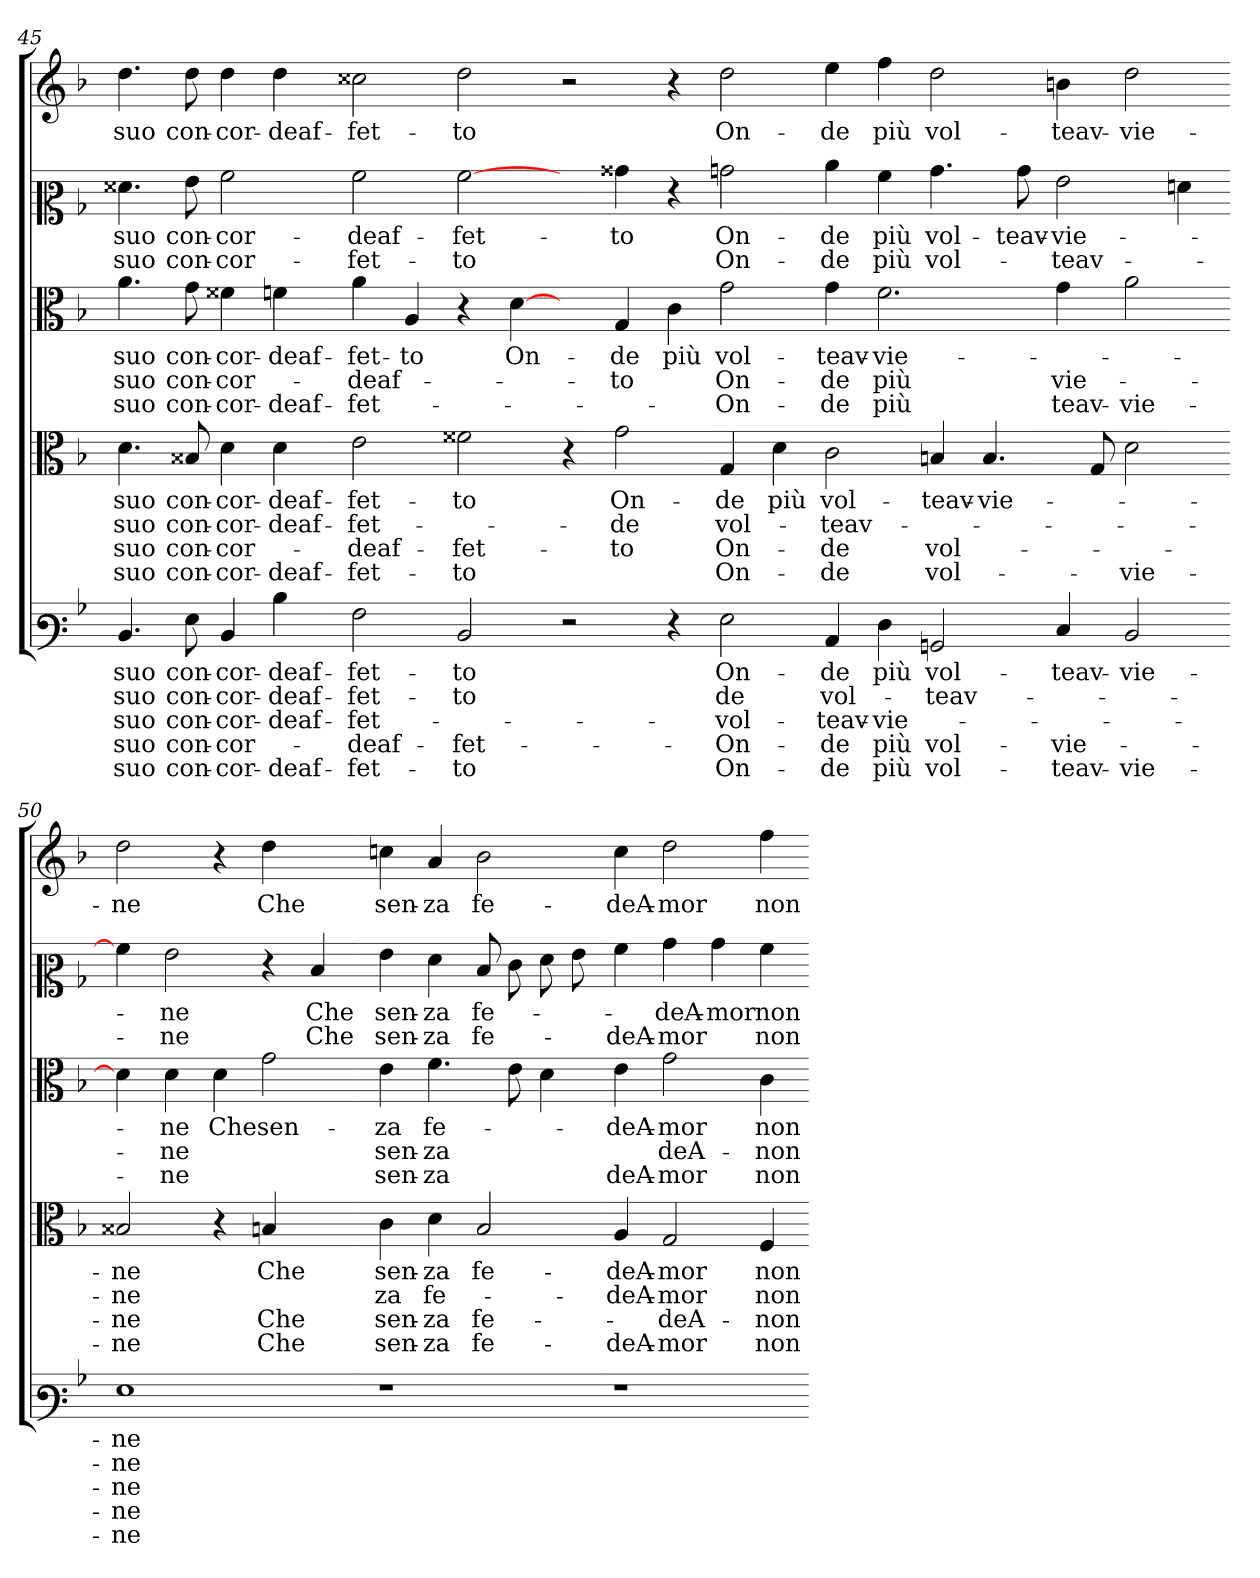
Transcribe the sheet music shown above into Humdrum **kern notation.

**kern	**text	**text	**text	**text	**text	**kern	**text	**text	**text	**text	**kern	**text	**text	**text	**kern	**text	**text	**kern	**text
*part5	*part5	*part5	*part5	*part5	*part5	*part4	*part4	*part4	*part4	*part4	*part3	*part3	*part3	*part3	*part2	*part2	*part2	*part1	*part1
*staff5	*staff5	*staff5	*staff5	*staff5	*staff5	*staff4	*staff4	*staff4	*staff4	*staff4	*staff3	*staff3	*staff3	*staff3	*staff2	*staff2	*staff2	*staff1	*staff1
*clefF3	*	*	*	*	*	*clefC3	*	*	*	*	*clefC3	*	*	*	*clefC2	*	*	*clefG2	*
*k[b-]	*	*	*	*	*	*k[b-]	*	*	*	*	*k[b-]	*	*	*	*k[b-]	*	*	*k[b-]	*
=45	=45	=45	=45	=45	=45	=45	=45	=45	=45	=45	=45	=45	=45	=45	=45	=45	=45	=45	=45
4.D	suo	suo	suo	suo	suo	4.d	suo	suo	suo	suo	4.a	suo	suo	suo	4.f##X	suo	suo	4.dd	suo
8G	con-	con-	con-	con-	con-	8B##X	con-	con-	con-	con-	8g	con-	con-	con-	8g	con-	con-	8dd	con-
4D	cor-	cor-	cor-	cor-	cor-	4d	cor-	cor-	cor-	cor-	4f##X	cor-	cor-	cor-	2a	cor-	cor-	4dd	cor-
4d	deaf-	deaf-	deaf-	.	deaf-	4d	deaf-	deaf-	.	deaf-	4f	deaf-	.	deaf-	.	.	.	4dd	deaf-
=46-	=46-	=46-	=46-	=46-	=46-	=46-	=46-	=46-	=46-	=46-	=46-	=46-	=46-	=46-	=46-	=46-	=46-	=46-	=46-
2A	fet-	fet-	fet-	deaf-	fet-	2e	fet-	fet-	deaf-	fet-	4a	fet-	deaf-	fet-	2a	deaf-	fet-	2cc##X	fet-
.	.	.	.	.	.	.	.	.	.	.	4A	to	.	.	.	.	.	.	.
2D	to	to	.	fet-	to	2f##X	to	.	fet-	to	4r	.	.	.	[2a	fet-	to	2dd	to
.	.	.	.	.	.	.	.	.	.	.	[4d	On-	.	.	.	.	.	.	.
2r	.	.	.	.	.	4r	.	.	.	.	4ryy	.	.	.	4ryy	.	.	2r	.
.	.	.	.	.	.	2g	On-	de	to	.	4G	de	to	.	4b##X	to	.	.	.
4r	.	.	.	.	.	.	.	.	.	.	4c	più	.	.	4r	.	.	4r	.
2G	On-	de	vol-	On-	On-	4G	de	vol-	On-	On-	2g	vol-	On-	On-	2b	On-	On-	2dd	On-
.	.	.	.	.	.	4d	più	.	.	.	.	.	.	.	.	.	.	.	.
4C	de	vol-	teav-	de	de	2c	vol-	teav-	de	de	4g	teav-	de	de	4cc	de	de	4ee	de
4F	più	.	vie-	più	più	.	.	.	.	.	2.f	vie-	più	più	4a	più	più	4ff	più
2BBn	vol-	teav-	.	vol-	vol-	4B	teav-	.	vol-	vol-	.	.	.	.	4.b	vol-	vol-	2dd	vol-
.	.	.	.	.	.	4.B	vie-	.	.	.	.	.	.	.	.	.	.	.	.
.	.	.	.	.	.	.	.	.	.	.	.	.	.	.	8b	teav-	.	.	.
4E	teav-	.	.	vie-	teav-	.	.	.	.	.	4g	.	vie-	teav-	2g	vie-	teav-	4b	teav-
.	.	.	.	.	.	8G	.	.	.	.	.	.	.	.	.	.	.	.	.
2D	vie-	.	.	.	vie-	2d	.	.	.	vie-	2a	.	.	vie-	.	.	.	2dd	vie-
.	.	.	.	.	.	.	.	.	.	.	.	.	.	.	4f	.	.	.	.
=50-	=50-	=50-	=50-	=50-	=50-	=50-	=50-	=50-	=50-	=50-	=50-	=50-	=50-	=50-	=50-	=50-	=50-	=50-	=50-
1G	ne	ne	ne	ne	ne	2B##X	ne	ne	ne	ne	4d]	.	.	.	4a]	.	.	2dd	ne
.	.	.	.	.	.	.	.	.	.	.	4d	ne	ne	ne	2g	ne	ne	.	.
.	.	.	.	.	.	4r	.	.	.	.	4d	Che	.	.	.	.	.	4r	.
.	.	.	.	.	.	4B	Che	.	Che	Che	2g	sen-	.	.	4r	.	.	4dd	Che
4ryy	.	.	.	.	.	4ryy	.	.	.	.	.	.	.	.	4d	Che	Che	4ryy	.
=51-	=51-	=51-	=51-	=51-	=51-	=51-	=51-	=51-	=51-	=51-	=51-	=51-	=51-	=51-	=51-	=51-	=51-	=51-	=51-
1r	.	.	.	.	.	4c	sen-	za	sen-	sen-	4e	za	sen-	sen-	4g	sen-	sen-	4cc	sen-
.	.	.	.	.	.	4d	za	fe-	za	za	4.f	fe-	za	za	4f	za	za	4a	za
.	.	.	.	.	.	2B	fe-	.	fe-	fe-	.	.	.	.	8d	fe-	fe-	2b	fe-
.	.	.	.	.	.	.	.	.	.	.	8e	.	.	.	8e	.	.	.	.
.	.	.	.	.	.	.	.	.	.	.	4d	.	.	.	8f	.	.	.	.
.	.	.	.	.	.	.	.	.	.	.	.	.	.	.	8g	.	.	.	.
=52-	=52-	=52-	=52-	=52-	=52-	=52-	=52-	=52-	=52-	=52-	=52-	=52-	=52-	=52-	=52-	=52-	=52-	=52-	=52-
1r	.	.	.	.	.	4A	deA-	deA-	.	deA-	4e	deA-	.	deA-	4a	.	deA-	4cc	deA-
.	.	.	.	.	.	2G	mor	mor	deA-	mor	2g	mor	deA-	mor	4b	deA-	mor	2dd	mor
.	.	.	.	.	.	.	.	.	.	.	.	.	.	.	4b	mor	.	.	.
.	.	.	.	.	.	4F	non	non	non	non	4c	non	non	non	4a	non	non	4ff	non
=-	=-	=-	=-	=-	=-	=-	=-	=-	=-	=-	=-	=-	=-	=-	=-	=-	=-	=-	=-
*-	*-	*-	*-	*-	*-	*-	*-	*-	*-	*-	*-	*-	*-	*-	*-	*-	*-	*-	*-
